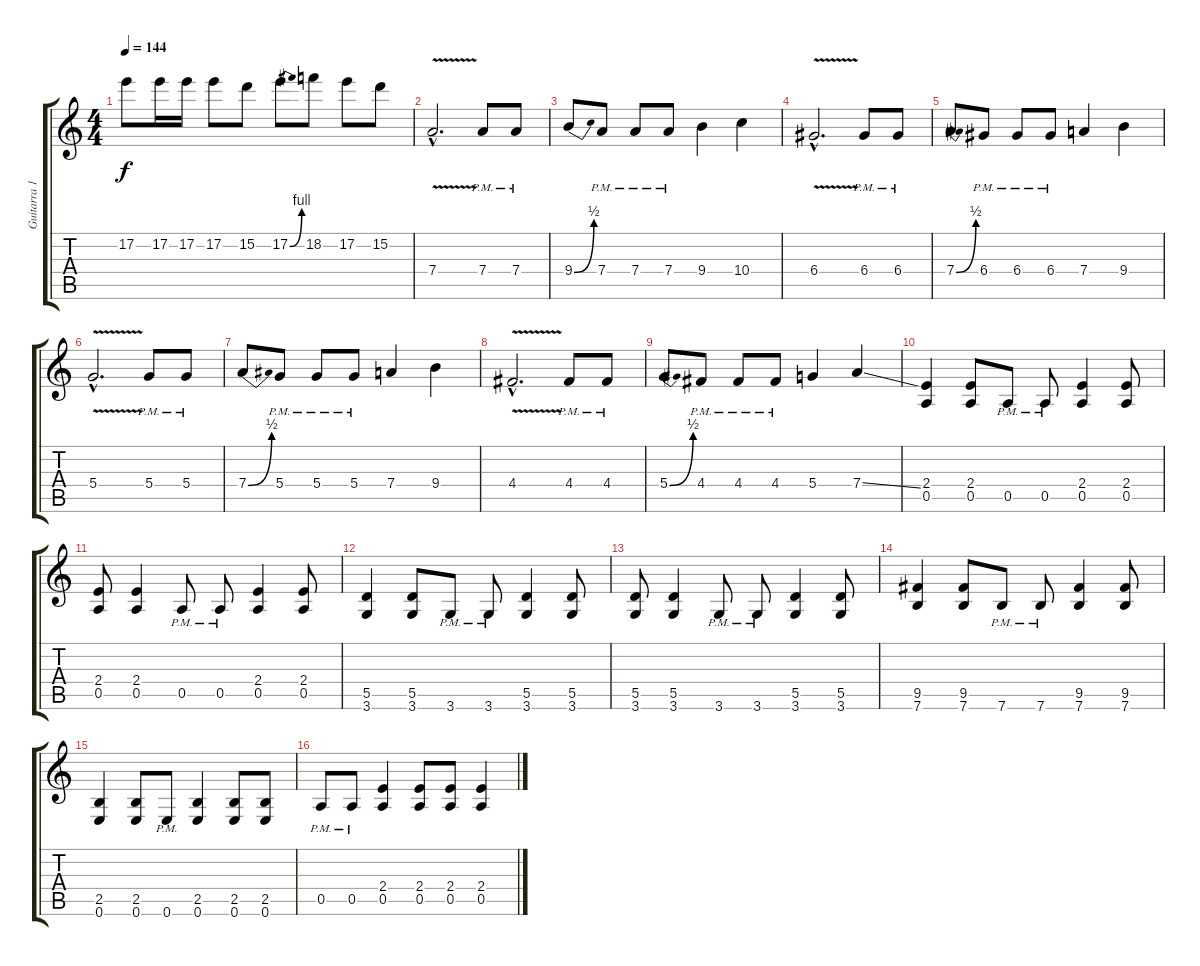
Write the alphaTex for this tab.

\track ("Guitarra 1" "Guitarra 1") {instrument distortionguitar}
\staff {score tabs}
\tuning (E4 B3 G3 D3 A2 E2) {hide}
\ts (4 4)
\tempo 144
\clef g2
\ks c
17.2.8{dy f} 17.2.16 17.2.16 17.2.8 15.2.8 17.2{be (bend 0 0 60 4)}.8 18.2.8 17.2.8 15.2.8 |
7.4{v hac}.2{d} 7.4{pm}.8 7.4{pm}.8 |
9.4{be (bend 0 0 60 2)}.8 7.4{pm}.8 7.4{pm}.8 7.4{pm}.8 9.4.4 10.4.4 |
6.4{v hac}.2{d} 6.4{pm}.8 6.4{pm}.8 |
7.4{be (bend 0 0 60 2)}.8 6.4{pm}.8 6.4{pm}.8 6.4{pm}.8 7.4.4 9.4.4 |
5.4{v hac}.2{d} 5.4{pm}.8 5.4{pm}.8 |
7.4{be (bend 0 0 60 2)}.8 5.4{pm}.8 5.4{pm}.8 5.4{pm}.8 7.4.4 9.4.4 |
4.4{v hac}.2{d} 4.4{pm}.8 4.4{pm}.8 |
5.4{be (bend 0 0 60 2)}.8 4.4{pm}.8 4.4{pm}.8 4.4{pm}.8 5.4.4 7.4{ss}.4 |
(2.4 0.5).4 (2.4 0.5).8 0.5{pm}.8 0.5{pm}.8 (2.4 0.5).4 (2.4 0.5).8 |
(2.4 0.5).8 (2.4 0.5).4 0.5{pm}.8 0.5{pm}.8 (2.4 0.5).4 (2.4 0.5).8 |
(5.5 3.6).4 (5.5 3.6).8 3.6{pm}.8 3.6{pm}.8 (5.5 3.6).4 (5.5 3.6).8 |
(5.5 3.6).8 (5.5 3.6).4 3.6{pm}.8 3.6{pm}.8 (5.5 3.6).4 (5.5 3.6).8 |
(9.5 7.6).4 (9.5 7.6).8 7.6{pm}.8 7.6{pm}.8 (9.5 7.6).4 (9.5 7.6).8 |
(2.5 0.6).4 (2.5 0.6).8 0.6{pm}.8 (2.5 0.6).4 (2.5 0.6).8 (2.5 0.6).8 |
0.5{pm}.8 0.5{pm}.8 (2.4 0.5).4 (2.4 0.5).8 (2.4 0.5).8 (2.4 0.5).4
